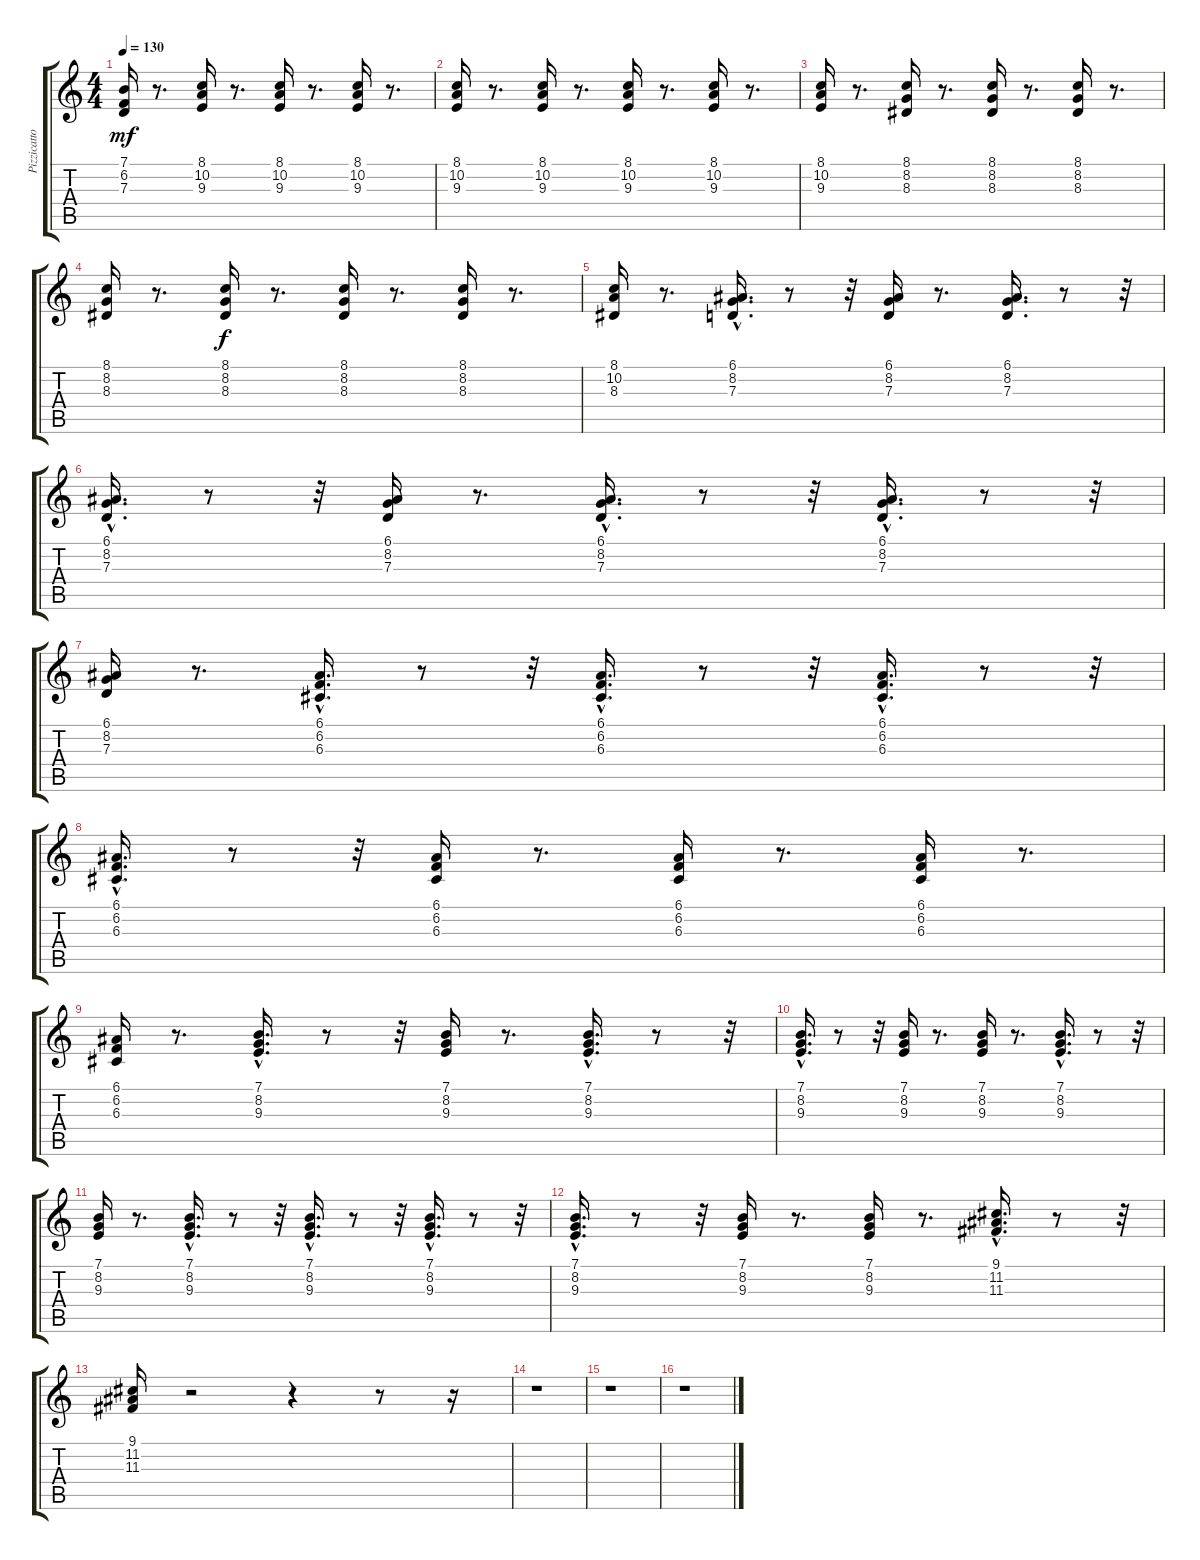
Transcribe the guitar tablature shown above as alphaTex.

\track ("Pizzicatto" "Pizzicatto") {instrument pizzicatostrings}
\staff {score tabs}
\tuning (E4 B3 G3 D3 A2 E2) {hide}
\ts (4 4)
\tempo 130
\clef g2
\ks c
(7.1 6.2 7.3).16{dy mf} r.8{d} (8.1 10.2 9.3).16 r.8{d} (8.1 10.2 9.3).16 r.8{d} (8.1 10.2 9.3).16 r.8{d} |
(8.1 10.2 9.3).16 r.8{d} (8.1 10.2 9.3).16 r.8{d} (8.1 10.2 9.3).16 r.8{d} (8.1 10.2 9.3).16 r.8{d} |
(8.1 10.2 9.3).16 r.8{d} (8.1 8.2 8.3).16 r.8{d} (8.1 8.2 8.3).16 r.8{d} (8.1 8.2 8.3).16 r.8{d} |
(8.1 8.2 8.3).16 r.8{d} (8.1 8.2 8.3).16{dy f} r.8{d} (8.1 8.2 8.3).16 r.8{d} (8.1 8.2 8.3).16 r.8{d} |
(8.1 10.2 8.3).16 r.8{d} (6.1{hac} 8.2{hac} 7.3{hac}).16{d} r.8 r.32 (6.1 8.2 7.3).16 r.8{d} (6.1 8.2 7.3).16{d} r.8 r.32 |
(6.1{hac} 8.2 7.3).16{d} r.8 r.32 (6.1 8.2 7.3).16 r.8{d} (6.1{hac} 8.2 7.3).16{d} r.8 r.32 (6.1{hac} 8.2 7.3).16{d} r.8 r.32 |
(6.1 8.2 7.3).16 r.8{d} (6.1{hac} 6.2{hac} 6.3{hac}).16{d} r.8 r.32 (6.1{hac} 6.2{hac} 6.3).16{d} r.8 r.32 (6.1{hac} 6.2{hac} 6.3).16{d} r.8 r.32 |
(6.1{hac} 6.2{hac} 6.3).16{d} r.8 r.32 (6.1 6.2 6.3).16 r.8{d} (6.1 6.2 6.3).16 r.8{d} (6.1 6.2 6.3).16 r.8{d} |
(6.1 6.2 6.3).16 r.8{d} (7.1{hac} 8.2 9.3).16{d} r.8 r.32 (7.1 8.2 9.3).16 r.8{d} (7.1{hac} 8.2 9.3).16{d} r.8 r.32 |
(7.1{hac} 8.2 9.3).16{d} r.8 r.32 (7.1 8.2 9.3).16 r.8{d} (7.1 8.2 9.3).16 r.8{d} (7.1{hac} 8.2 9.3).16{d} r.8 r.32 |
(7.1 8.2 9.3).16 r.8{d} (7.1{hac} 8.2 9.3).16{d} r.8 r.32 (7.1{hac} 8.2 9.3).16{d} r.8 r.32 (7.1{hac} 8.2 9.3{hac}).16{d} r.8 r.32 |
(7.1{hac} 8.2 9.3).16{d} r.8 r.32 (7.1 8.2 9.3).16 r.8{d} (7.1 8.2 9.3).16 r.8{d} (9.1 11.2 11.3{hac}).16{d} r.8 r.32 |
(9.1 11.2 11.3).16 r.2 r.4 r.8 r.16 |
r.1 |
r.1 |
r.1
